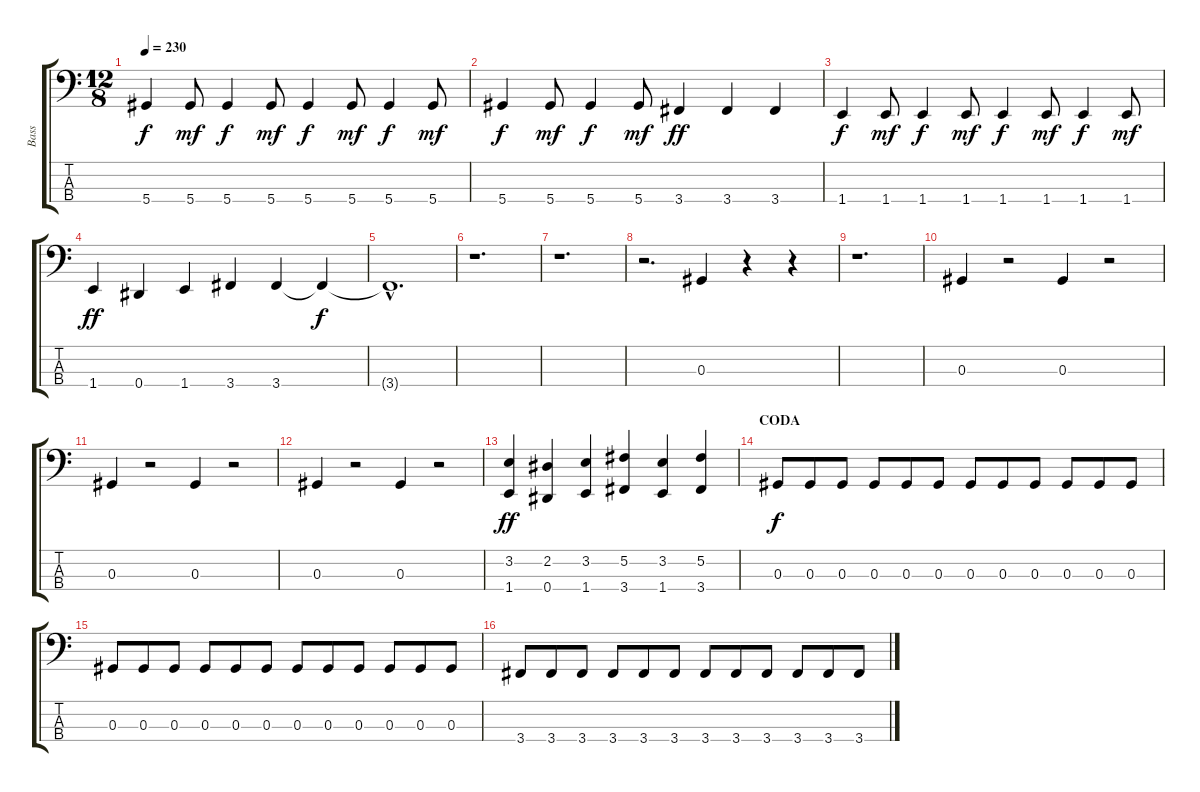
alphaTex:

\track ("Bass" "Bass") {instrument electricbasspick}
\staff {score tabs}
\tuning (Gb2 Db2 Ab1 Eb1) {hide}
\ts (12 8)
\tempo 230
\clef f4
\ks c
5.4.4{dy f} 5.4.8{dy mf} 5.4.4{dy f} 5.4.8{dy mf} 5.4.4{dy f} 5.4.8{dy mf} 5.4.4{dy f} 5.4.8{dy mf} |
5.4.4{dy f} 5.4.8{dy mf} 5.4.4{dy f} 5.4.8{dy mf} 3.4.4{dy ff} 3.4.4 3.4.4 |
1.4.4{dy f} 1.4.8{dy mf} 1.4.4{dy f} 1.4.8{dy mf} 1.4.4{dy f} 1.4.8{dy mf} 1.4.4{dy f} 1.4.8{dy mf} |
1.4.4{dy ff} 0.4.4 1.4.4 3.4.4 3.4.4 3.4{t}.4{dy f} |
3.4{hac t}.1{d} |
r.1{d} |
r.1{d} |
r.2{d} 0.3.4 r.4 r.4 |
r.1{d} |
0.3.4 r.2 0.3.4 r.2 |
0.3.4 r.2 0.3.4 r.2 |
0.3.4 r.2 0.3.4 r.2 |
(3.2 1.4).4{dy ff} (2.2 0.4).4 (3.2 1.4).4 (5.2 3.4).4 (3.2 1.4).4 (5.2 3.4).4 |
\section ("" "CODA")
0.3.8{dy f} 0.3.8 0.3.8 0.3.8 0.3.8 0.3.8 0.3.8 0.3.8 0.3.8 0.3.8 0.3.8 0.3.8 |
0.3.8 0.3.8 0.3.8 0.3.8 0.3.8 0.3.8 0.3.8 0.3.8 0.3.8 0.3.8 0.3.8 0.3.8 |
3.4.8 3.4.8 3.4.8 3.4.8 3.4.8 3.4.8 3.4.8 3.4.8 3.4.8 3.4.8 3.4.8 3.4.8
